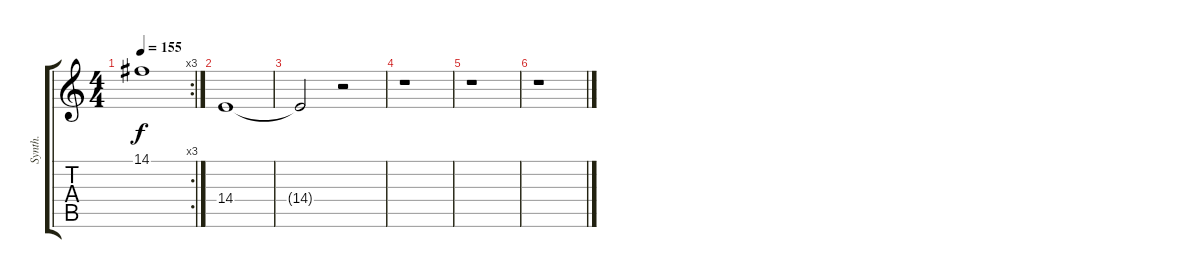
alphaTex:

\track ("Synth." "Synth.") {instrument pad1newage}
\staff {score tabs}
\tuning (E4 B3 G3 D3 A2 E2) {hide}
\rc 3
\ts (4 4)
\tempo 155
\clef g2
\ks c
14.1.1{dy f} |
14.4.1 |
14.4{t}.2 r.2 |
r.1 |
r.1 |
r.1
